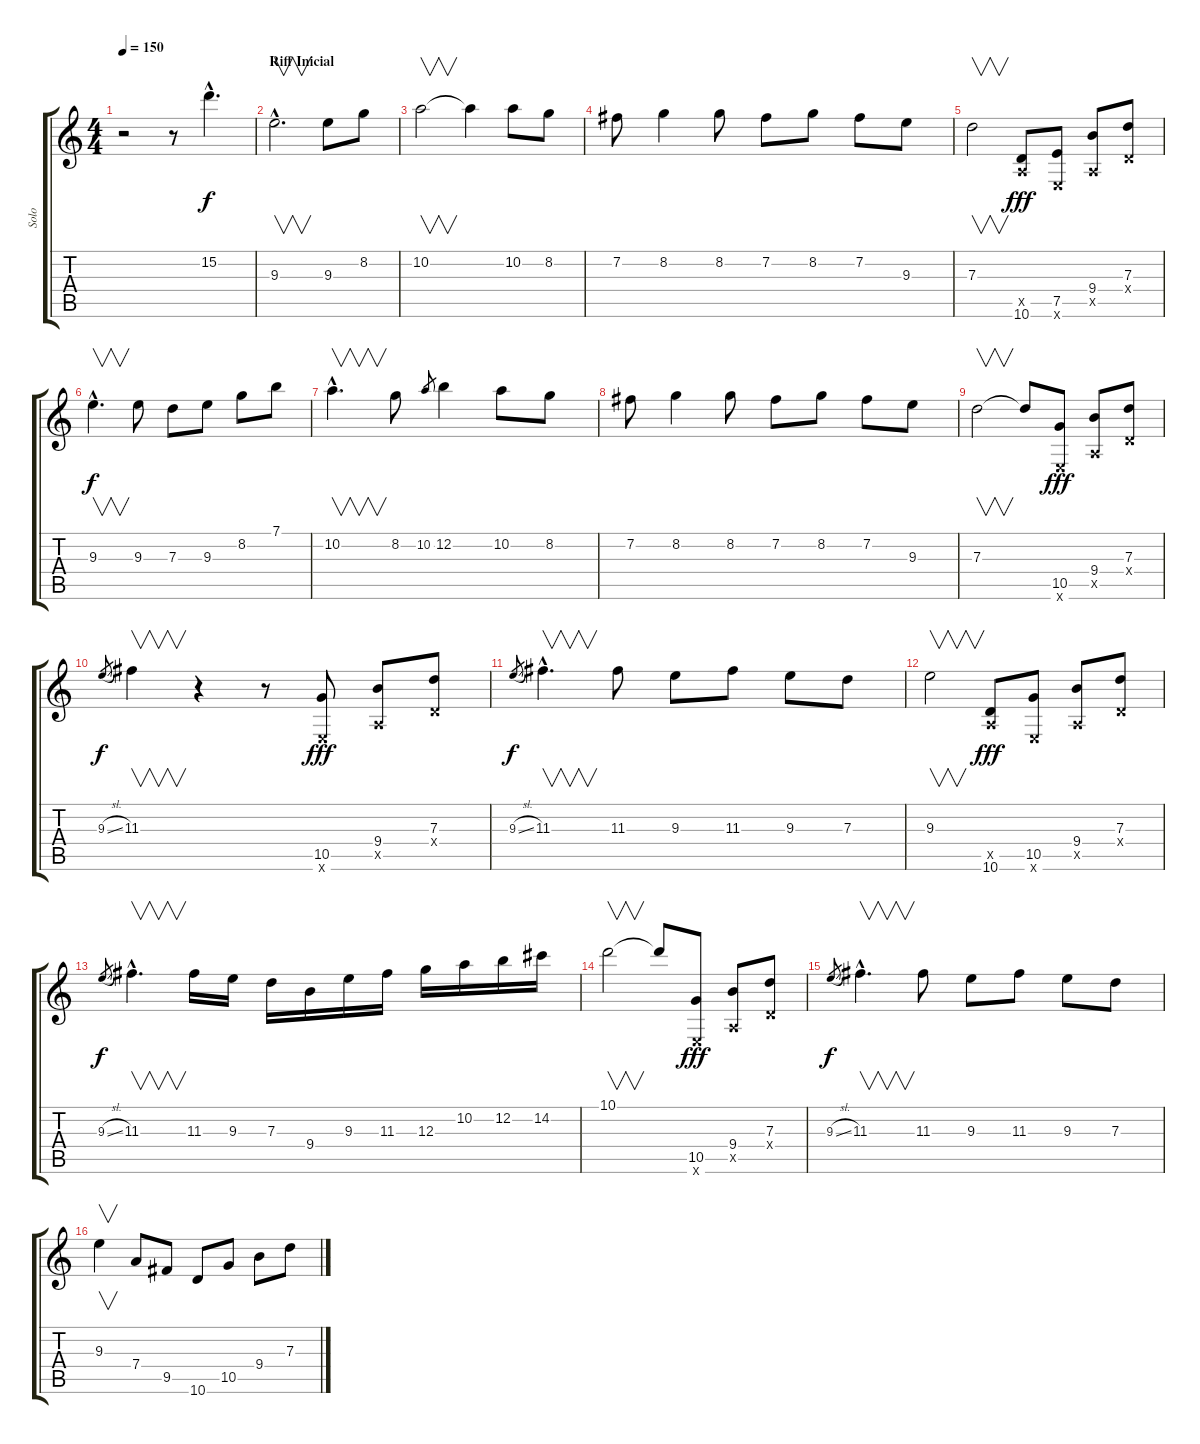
\track ("Solo" "Solo") {instrument distortionguitar}
\staff {score tabs}
\tuning (E4 B3 G3 D3 A2 E2) {hide}
\ts (4 4)
\tempo 150
\clef g2
\ks c
r.2{dy f instrument distortionguitar} r.8 15.2{hac}.4{d} |
\section ("" "Riff Inicial")
9.3{hac}.2{v d} 9.3.8 8.2.8 |
10.2.2{v} 10.2{t}.4 10.2.8 8.2.8 |
7.2.8 8.2.4 8.2.8 7.2.8 8.2.8 7.2.8 9.3.8 |
7.3.2{v} (0.5{x} 10.6).8{dy fff} (7.5 0.6{x}).8 (9.4 0.5{x}).8 (7.3 0.4{x}).8 |
9.3{hac}.4{v d dy f} 9.3.8 7.3.8 9.3.8 8.2.8 7.1.8 |
10.2{hac}.4{v d} 8.2.8 10.2.8{gr} 12.2.4 10.2.8 8.2.8 |
7.2.8 8.2.4 8.2.8 7.2.8 8.2.8 7.2.8 9.3.8 |
7.3.2{v} 7.3{t}.8 (10.5 0.6{x}).8{dy fff} (9.4 0.5{x}).8 (7.3 0.4{x}).8 |
9.3{sl}.8{gr dy f} 11.3.4{v} r.4 r.8 (10.5 0.6{x}).8{dy fff} (9.4 0.5{x}).8 (7.3 0.4{x}).8 |
9.3{sl}.8{gr dy f} 11.3{hac}.4{v d} 11.3.8 9.3.8 11.3.8 9.3.8 7.3.8 |
9.3.2{v} (0.5{x} 10.6).8{dy fff} (10.5 0.6{x}).8 (9.4 0.5{x}).8 (7.3 0.4{x}).8 |
9.3{sl}.8{gr dy f} 11.3{hac}.4{v d} 11.3.16 9.3.16 7.3.16 9.4.16 9.3.16 11.3.16 12.3.16 10.2.16 12.2.16 14.2.16 |
10.1.2{v} 10.1{t}.8 (10.5 0.6{x}).8{dy fff} (9.4 0.5{x}).8 (7.3 0.4{x}).8 |
9.3{sl}.8{gr dy f} 11.3{hac}.4{v d} 11.3.8 9.3.8 11.3.8 9.3.8 7.3.8 |
9.3.4{v} 7.4.8 9.5.8 10.6.8 10.5.8 9.4.8 7.3.8
